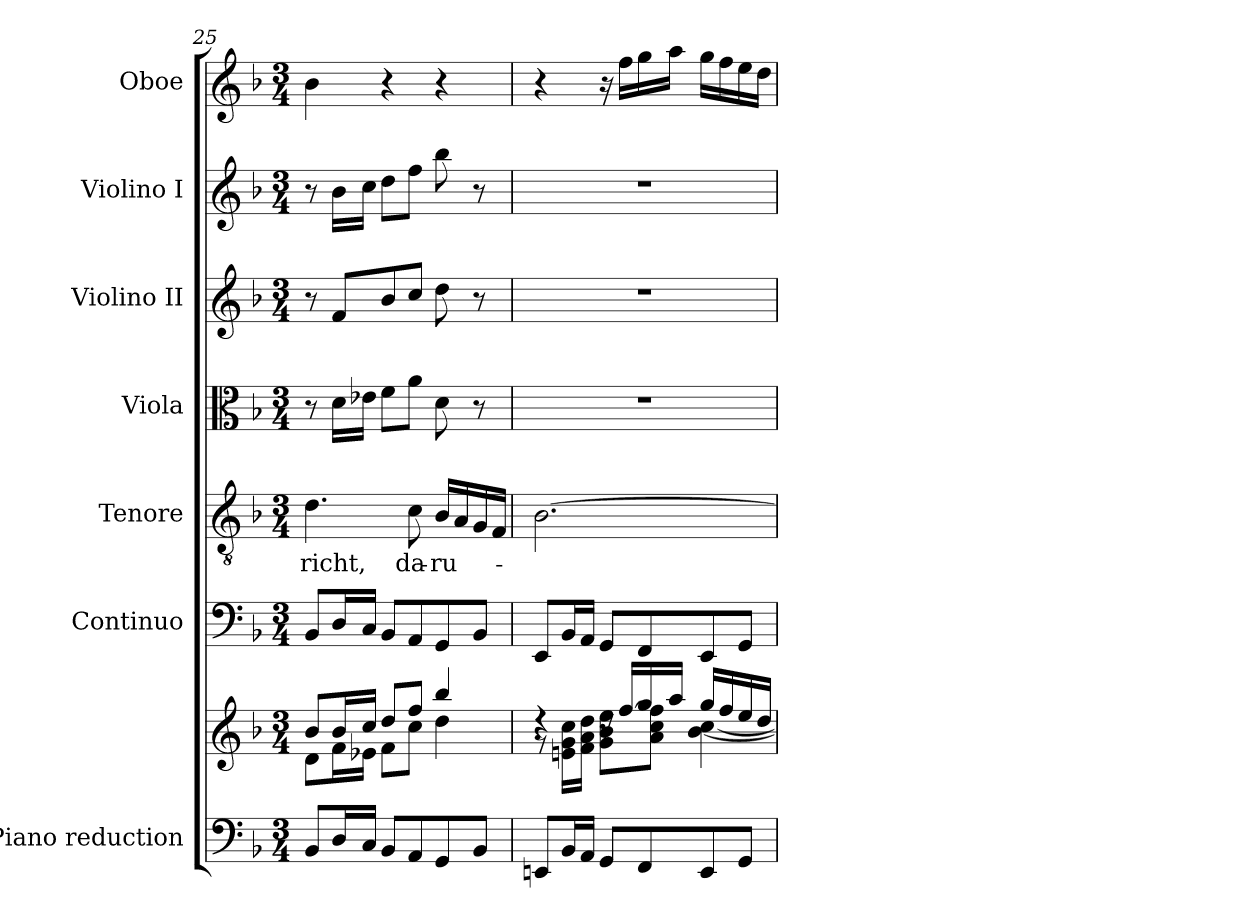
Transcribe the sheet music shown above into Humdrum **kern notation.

**kern	**kern	**kern	**kern	**text	**kern	**kern	**kern	**kern
*part7	*part7	*part6	*part5	*part5	*part4	*part3	*part2	*part1
*staff8	*staff7	*staff6	*staff5	*staff5	*staff4	*staff3	*staff2	*staff1
*I"Piano reduction	*	*I"Continuo	*I"Tenore	*	*I"Viola	*I"Violino II	*I"Violino I	*I"Oboe
*I'Pno	*	*	*	*	*I'Vla	*I'Vln	*I'Vln	*I'Ob
*clefF4	*clefG2	*clefF4	*clefGv2	*	*clefC3	*clefG2	*clefG2	*clefG2
*k[b-]	*k[b-]	*k[b-]	*k[b-]	*	*k[b-]	*k[b-]	*k[b-]	*k[b-]
*M3/4	*M3/4	*M3/4	*M3/4	*	*M3/4	*M3/4	*M3/4	*M3/4
=25	=25	=25	=25	=25	=25	=25	=25	=25
*	*^	*	*	*	*	*	*	*
!	!	!	!	!	!LO:LY:b	!	!	!	!
8BB-/L	8b-/L	8d\L	8BB-/L	4.d\	-richt,	8r	8r	8r	4b-\
16D/L	16b-/L	16f\L	16D/L	.	.	16d\LL	8f/L	16b-\LL	.
16C/JJ	16cc/JJ	16e-X\JJ	16C/JJ	.	.	16e-X\JJ	.	16cc\JJ	.
8BB-/L	8dd/L	8f\L	8BB-/L	.	.	8f\L	8b-/	8dd\L	4r
!	!	!	!	!	!LO:LY:b	!	!	!	!
8AA/	8ff/J	8cc\J	8AA/	8c\	da-	8a\J	8cc/J	8ff\J	.
!	!	!	!	!	!LO:LY:b	!	!	!	!
8GG/	4bb-/	4dd\	8GG/	16B-/LL	-ru-	8d\	8dd\	8bb-\	4r
.	.	.	.	16A/	.	.	.	.	.
8BB-/J	.	.	8BB-/J	16G/	.	8r	8r	8r	.
.	.	.	.	16F/JJ	.	.	.	.	.
=26	=26	=26	=26	=26	=26	=26	=26	=26	=26
8EEn/L	4rdd	8r	8EE/L	[2.B-\	.	2.r	2.r	2.r	4r
16BB-/L	.	16en\ 16g\ 16cc\LL	16BB-/L	.	.	.	.	.	.
16AA/JJ	.	16f\ 16a\ 16dd\JJ	16AA/JJ	.	.	.	.	.	.
8GG/L	16rdd	8g\ 8b-\ 8ee\L	8GG/L	.	.	.	.	.	16r
.	[16ff/LL	.	.	.	.	.	.	.	16ff\LL
8FF/	16gg/	8a\ 8cc\ 8ff\]J	8FF/	.	.	.	.	.	16gg\
.	16aa/JJ	.	.	.	.	.	.	.	16aa\JJ
8EE/	16gg/LL	[4b-\ [4cc\	8EE/	.	.	.	.	.	16gg\LL
.	16ff/	.	.	.	.	.	.	.	16ff\
8GG/J	16ee/	.	8GG/J	.	.	.	.	.	16ee\
.	16dd/JJ	.	.	.	.	.	.	.	16dd\JJ
*	*v	*v	*	*	*	*	*	*	*
=	=	=	=	=	=	=	=	=
*-	*-	*-	*-	*-	*-	*-	*-	*-
